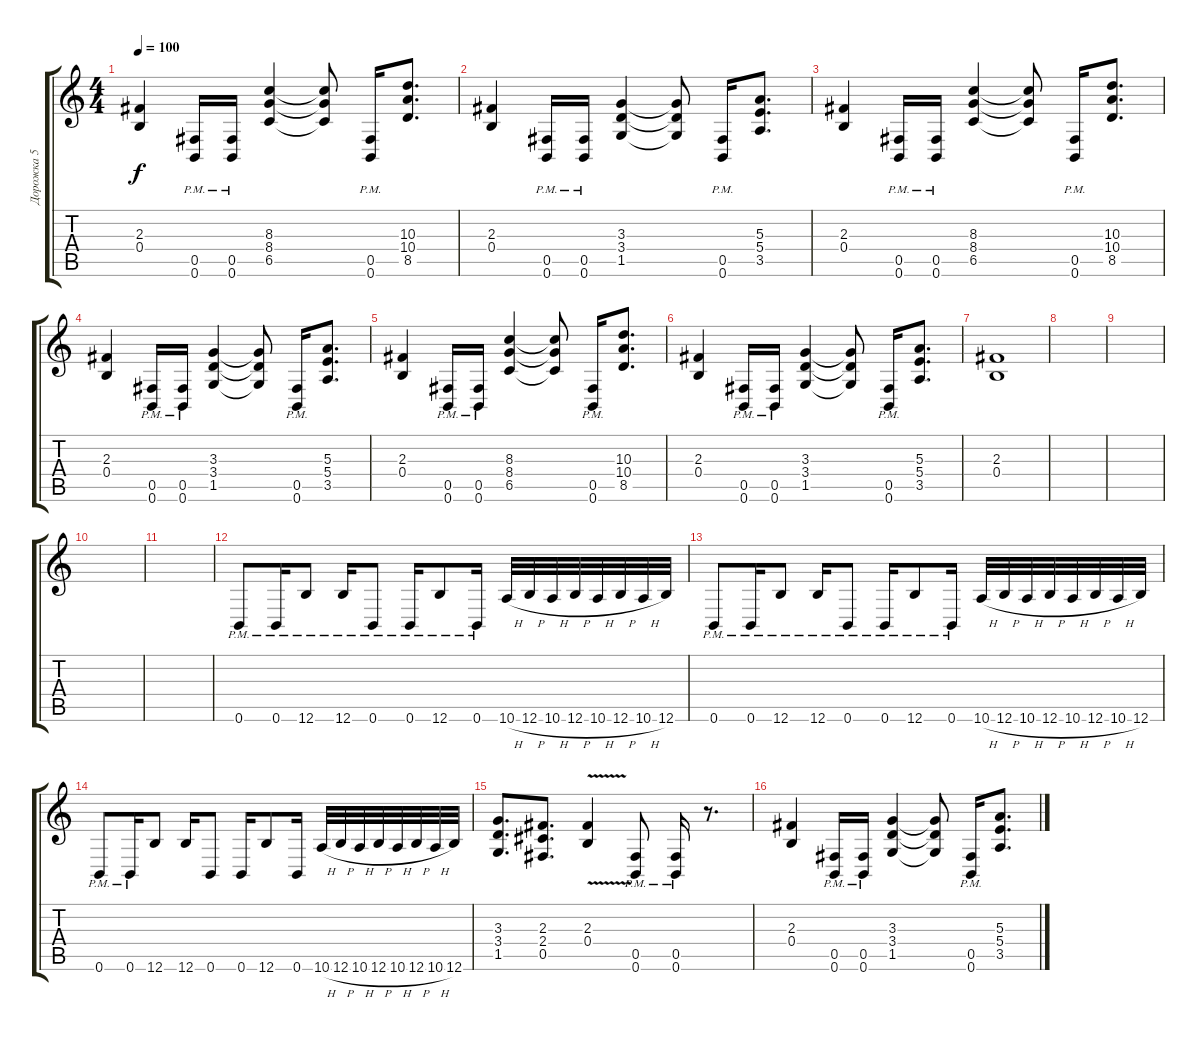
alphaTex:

\track ("Дорожка 5" "Дорожка 5") {instrument distortionguitar}
\staff {score tabs}
\tuning (Db4 Ab3 E3 B2 Gb2 B1) {hide}
\ts (4 4)
\tempo 100
\clef g2
\ks c
(2.3 0.4).4{dy f} (0.5{pm} 0.6{pm}).16 (0.5{pm} 0.6{pm}).16 (8.3 8.4 6.5).4 (8.3{t} 8.4{t} 6.5{t}).8 (0.5{pm} 0.6{pm}).16 (10.3 10.4 8.5).8{d} |
(2.3 0.4).4 (0.5{pm} 0.6{pm}).16 (0.5{pm} 0.6{pm}).16 (3.3 3.4 1.5).4 (3.3{t} 3.4{t} 1.5{t}).8 (0.5{pm} 0.6{pm}).16 (5.3 5.4 3.5).8{d} |
(2.3 0.4).4 (0.5{pm} 0.6{pm}).16 (0.5{pm} 0.6{pm}).16 (8.3 8.4 6.5).4 (8.3{t} 8.4{t} 6.5{t}).8 (0.5{pm} 0.6{pm}).16 (10.3 10.4 8.5).8{d} |
(2.3 0.4).4 (0.5{pm} 0.6{pm}).16 (0.5{pm} 0.6{pm}).16 (3.3 3.4 1.5).4 (3.3{t} 3.4{t} 1.5{t}).8 (0.5{pm} 0.6{pm}).16 (5.3 5.4 3.5).8{d} |
(2.3 0.4).4 (0.5{pm} 0.6{pm}).16 (0.5{pm} 0.6{pm}).16 (8.3 8.4 6.5).4 (8.3{t} 8.4{t} 6.5{t}).8 (0.5{pm} 0.6{pm}).16 (10.3 10.4 8.5).8{d} |
(2.3 0.4).4 (0.5{pm} 0.6{pm}).16 (0.5{pm} 0.6{pm}).16 (3.3 3.4 1.5).4 (3.3{t} 3.4{t} 1.5{t}).8 (0.5{pm} 0.6{pm}).16 (5.3 5.4 3.5).8{d} |
(2.3 0.4).1 |
|
|
|
|
0.6{pm}.8 0.6{pm}.16 12.6{pm}.8 12.6{pm}.16 0.6{pm}.8 0.6{pm}.16 12.6{pm}.8 0.6{pm}.16 10.6{h}.32 12.6{h}.32 10.6{h}.32 12.6{h}.32 10.6{h}.32 12.6{h}.32 10.6{h}.32 12.6.32 |
0.6{pm}.8 0.6{pm}.16 12.6{pm}.8 12.6{pm}.16 0.6{pm}.8 0.6{pm}.16 12.6{pm}.8 0.6{pm}.16 10.6{h}.32 12.6{h}.32 10.6{h}.32 12.6{h}.32 10.6{h}.32 12.6{h}.32 10.6{h}.32 12.6.32 |
0.6{pm}.8 0.6{pm}.16 12.6.8 12.6.16 0.6.8 0.6.16 12.6.8 0.6.16 10.6{h}.32 12.6{h}.32 10.6{h}.32 12.6{h}.32 10.6{h}.32 12.6{h}.32 10.6{h}.32 12.6.32 |
(3.3 3.4 1.5).8{d} (2.3 2.4 0.5).8{d} (2.3{v} 0.4).4 (0.5{pm} 0.6{pm}).8 (0.5{pm} 0.6{pm}).16 r.8{d} |
(2.3 0.4).4 (0.5{pm} 0.6{pm}).16 (0.5{pm} 0.6{pm}).16 (3.3 3.4 1.5).4 (3.3{t} 3.4{t} 1.5{t}).8 (0.5{pm} 0.6{pm}).16 (5.3 5.4 3.5).8{d}
